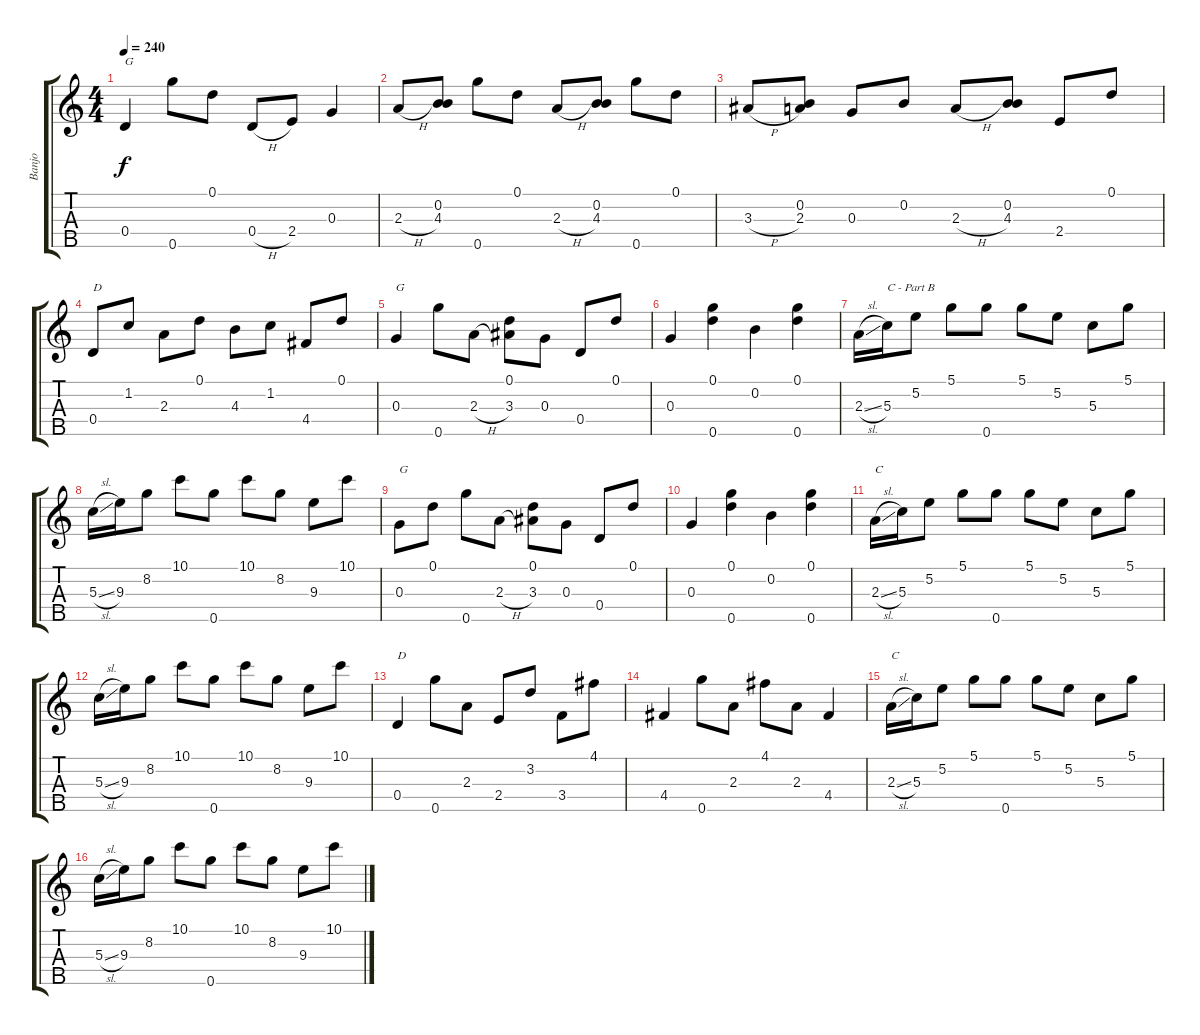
\track ("Banjo" "Banjo") {instrument banjo}
\staff {score tabs}
\tuning (D4 B3 G3 D3 G4) {hide}
\displaytranspose 12
\ts (4 4)
\tempo 240
\clef g2
\ks c
0.4.4{txt "G" dy f} 0.5.8 0.1.8 0.4{h}.8 2.4.8 0.3.4 |
2.3{h}.8 (0.2 4.3).8 0.5.8 0.1.8 2.3{h}.8 (0.2 4.3).8 0.5.8 0.1.8 |
3.3{h}.8 (0.2 2.3).8 0.3.8 0.2.8 2.3{h}.8 (0.2 4.3).8 2.4.8 0.1.8 |
0.4.8{txt "D"} 1.2.8 2.3.8 0.1.8 4.3.8 1.2.8 4.4.8 0.1.8 |
0.3.4{txt "G"} 0.5.8 2.3{h}.8 (0.1 3.3).8 0.3.8 0.4.8 0.1.8 |
0.3.4 (0.1 0.5).4 0.2.4 (0.1 0.5).4 |
2.3{sl}.16 5.3.16{txt "C - Part B"} 5.2.8 5.1.8 0.5.8 5.1.8 5.2.8 5.3.8 5.1.8 |
5.3{sl}.16 9.3.16 8.2.8 10.1.8 0.5.8 10.1.8 8.2.8 9.3.8 10.1.8 |
0.3.8{txt "G"} 0.1.8 0.5.8 2.3{h}.8 (0.1 3.3).8 0.3.8 0.4.8 0.1.8 |
0.3.4 (0.1 0.5).4 0.2.4 (0.1 0.5).4 |
2.3{sl}.16{txt "C"} 5.3.16 5.2.8 5.1.8 0.5.8 5.1.8 5.2.8 5.3.8 5.1.8 |
5.3{sl}.16 9.3.16 8.2.8 10.1.8 0.5.8 10.1.8 8.2.8 9.3.8 10.1.8 |
0.4.4{txt "D"} 0.5.8 2.3.8 2.4.8 3.2.8 3.4.8 4.1.8 |
4.4.4 0.5.8 2.3.8 4.1.8 2.3.8 4.4.4 |
2.3{sl}.16{txt "C"} 5.3.16 5.2.8 5.1.8 0.5.8 5.1.8 5.2.8 5.3.8 5.1.8 |
5.3{sl}.16 9.3.16 8.2.8 10.1.8 0.5.8 10.1.8 8.2.8 9.3.8 10.1.8
